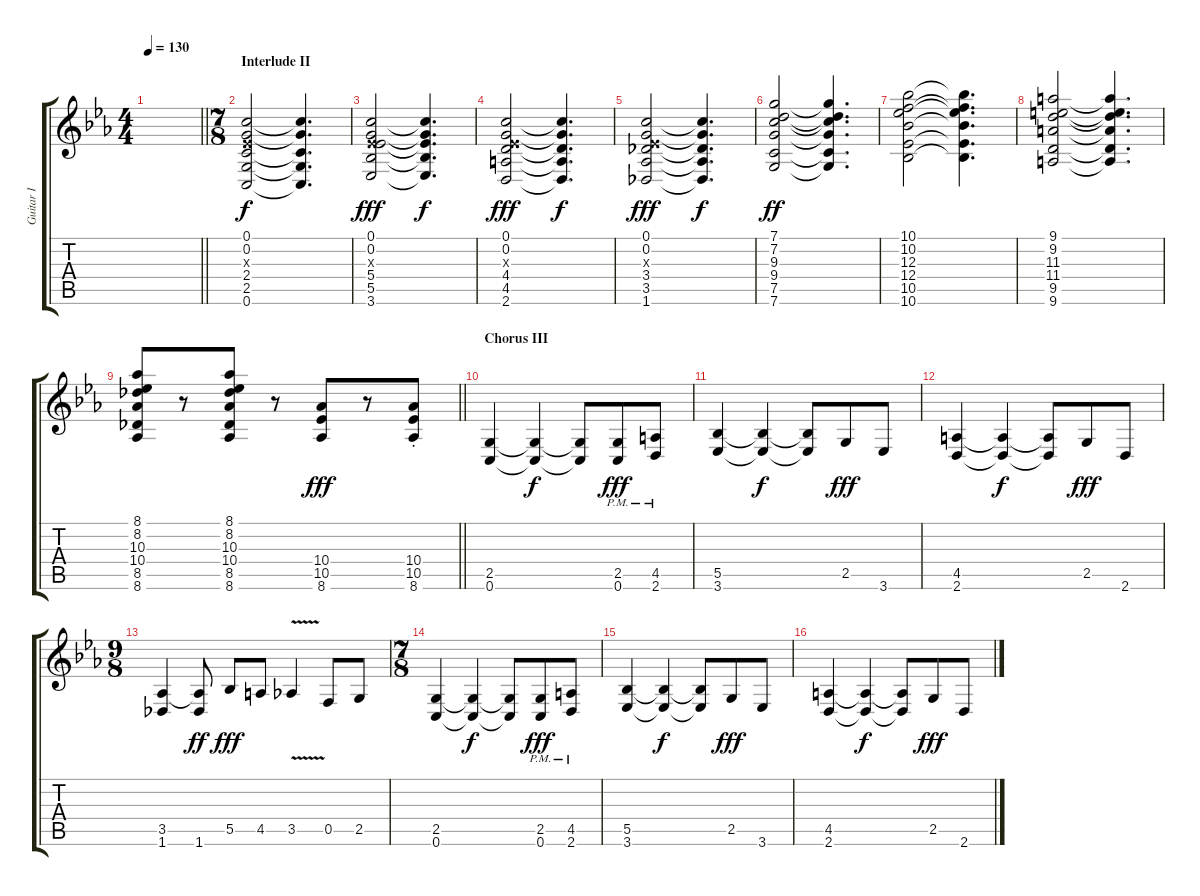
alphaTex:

\track ("Guitar I" "Guitar I") {instrument distortionguitar}
\staff {score tabs}
\tuning (C4 G3 Eb3 Bb2 F2 C2) {hide}
\ts (4 4)
\tempo 130
\clef g2
\barLineRight lightlight
\ks cminor
|
\ts (7 8)
\section ("" "Interlude II")
(0.1 0.2 0.3{x} 2.4 2.5 0.6).2 (0.1{t} 0.2{t} 2.4{t} 2.5{t} 0.6{t}).4{d dy f} |
(0.1 0.2 0.3{x} 5.4 5.5 3.6).2{dy fff} (0.1{t} 0.2{t} 5.4{t} 5.5{t} 3.6{t}).4{d dy f} |
(0.1 0.2 0.3{x} 4.4 4.5 2.6).2{dy fff} (0.1{t} 0.2{t} 4.4{t} 4.5{t} 2.6{t}).4{d dy f} |
(0.1 0.2 0.3{x} 3.4 3.5 1.6).2{dy fff} (0.1{t} 0.2{t} 3.4{t} 3.5{t} 1.6{t}).4{d dy f} |
(7.1 7.2 9.3 9.4 7.5 7.6).2{dy ff} (7.1{t} 7.2{t} 9.3{t} 9.4{t} 7.5{t} 7.6{t}).4{d} |
(10.1 10.2 12.3 12.4 10.5 10.6).2 (10.1{t} 10.2{t} 12.3{t} 12.4{t} 10.5{t} 10.6{t}).4{d} |
(9.1 9.2 11.3 11.4 9.5 9.6).2 (9.1{t} 9.2{t} 11.3{t} 11.4{t} 9.5{t} 9.6{t}).4{d} |
\barLineRight lightlight
(8.1 8.2 10.3 10.4 8.5 8.6).8 r.8 (8.1 8.2 10.3 10.4 8.5 8.6).8 r.8 (10.4 10.5 8.6).8{dy fff} r.8 (10.4{st} 10.5{st} 8.6{st}).8 |
\section ("" "Chorus III")
(2.5 0.6).4{volume 16} (2.5{t} 0.6{t}).4{dy f} (2.5{t} 0.6{t}).8 (2.5{pm} 0.6{pm}).8{dy fff} (4.5{pm} 2.6{pm}).8 |
(5.5 3.6).4 (5.5{t} 3.6{t}).4{dy f} (5.5{t} 3.6{t}).8 2.5.8{dy fff} 3.6.8 |
(4.5 2.6).4 (4.5{t} 2.6{t}).4{dy f} (4.5{t} 2.6{t}).8 2.5.8{dy fff} 2.6.8 |
\ts (9 8)
(3.5 1.6).4 (3.5{t} 1.6).8{dy ff} 5.5.8{dy fff} 4.5.8 3.5{v}.4 0.5.8 2.5.8 |
\ts (7 8)
(2.5 0.6).4 (2.5{t} 0.6{t}).4{dy f} (2.5{t} 0.6{t}).8 (2.5{pm} 0.6{pm}).8{dy fff} (4.5{pm} 2.6{pm}).8 |
(5.5 3.6).4 (5.5{t} 3.6{t}).4{dy f} (5.5{t} 3.6{t}).8 2.5.8{dy fff} 3.6.8 |
(4.5 2.6).4 (4.5{t} 2.6{t}).4{dy f} (4.5{t} 2.6{t}).8 2.5.8{dy fff} 2.6.8
